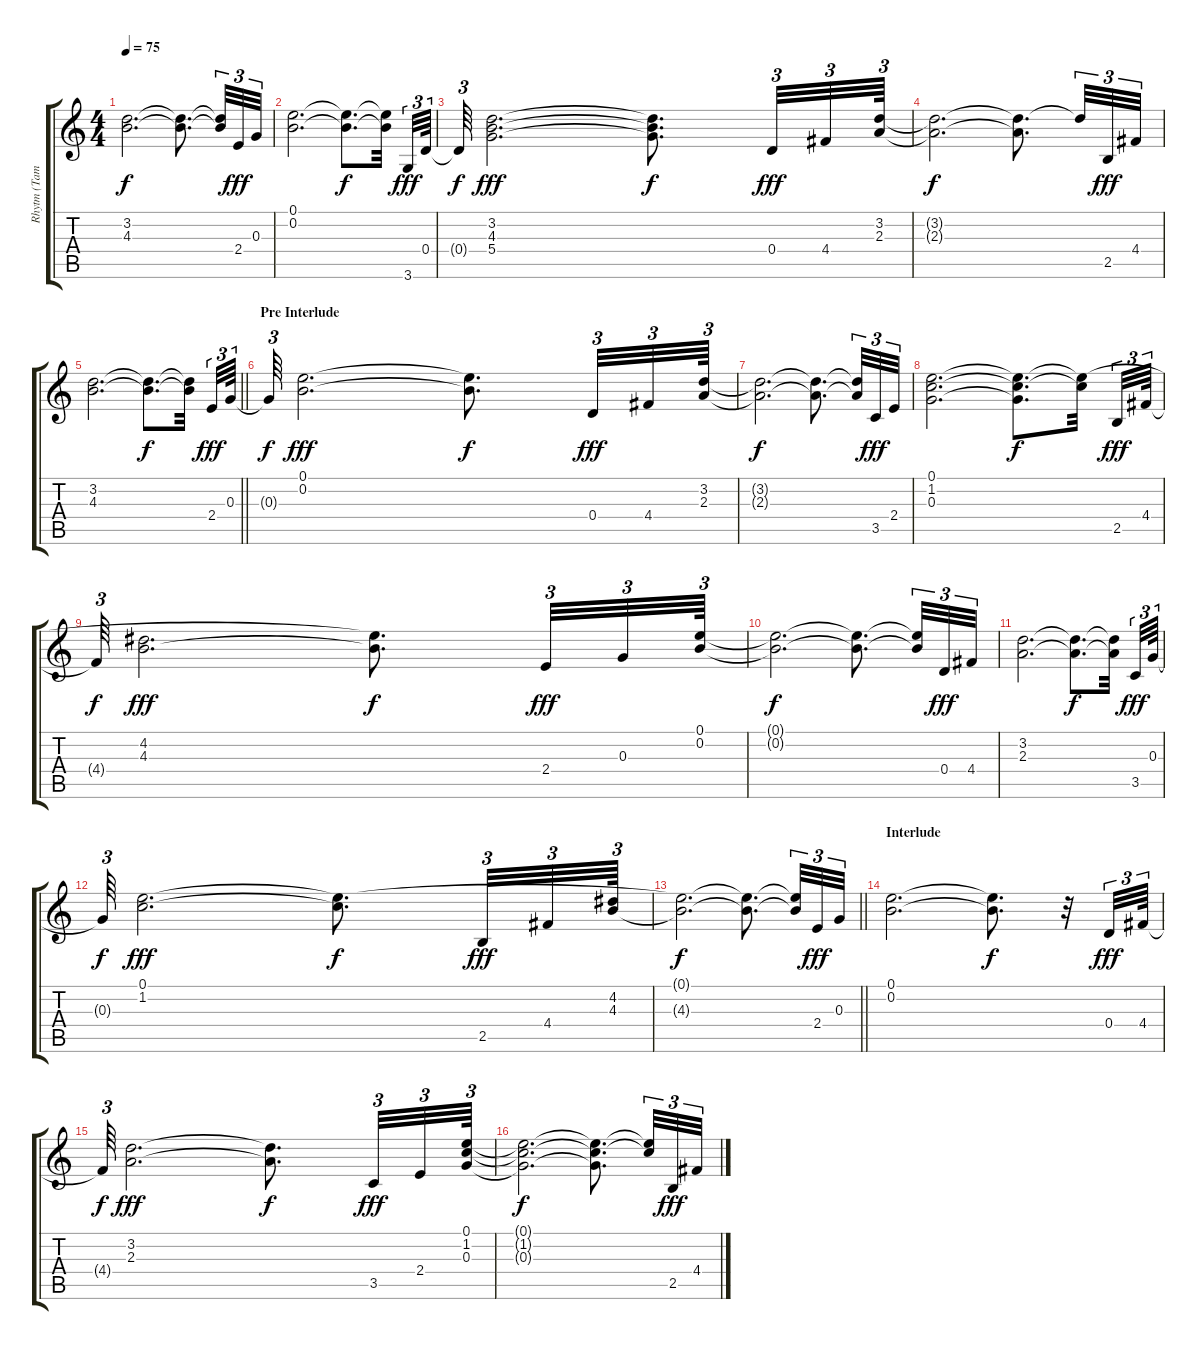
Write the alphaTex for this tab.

\track ("Rhytm (Tama)" "Rhytm (Tam") {instrument electricguitarclean}
\staff {score tabs}
\tuning (E4 B3 G3 D3 A2 E2) {hide}
\ts (4 4)
\tempo 75
\clef g2
\ks c
(3.2{t} 4.3{t}).2{d dy f} (3.2{t} 4.3{t}).8{d} (3.2{t} 4.3{t}).32{tu (3 2)} 2.4.32{tu (3 2) dy fff} 0.3.32{tu (3 2)} |
(0.1 0.2).2{d} (0.1{t} 0.2{t}).8{d dy f} (0.1{t} 0.2{t}).32{beam splitsecondary} 3.6.32{tu (3 2) dy fff} 0.4.64{tu (3 2)} |
0.4{t}.64{tu (3 2) dy f} (3.2 4.3 5.4).2{d dy fff} (3.2{t} 4.3{t} 5.4{t}).8{d dy f} 0.4.32{tu (3 2) dy fff} 4.4.32{tu (3 2)} (3.2 2.3).64{tu (3 2)} |
(3.2{t} 2.3{t}).2{d dy f} (3.2{t} 2.3{t}).8{d} 3.2{t}.32{tu (3 2)} 2.5.32{tu (3 2) dy fff} 4.4.32{tu (3 2)} |
\barLineRight lightlight
(3.2 4.3).2{d} (3.2{t} 4.3{t}).8{d dy f} (3.2{t} 4.3{t}).32{beam splitsecondary} 2.4.32{tu (3 2) dy fff} 0.3.64{tu (3 2)} |
\section ("" "Pre Interlude")
0.3{t}.64{tu (3 2) dy f} (0.1 0.2).2{d dy fff} (0.1{t} 0.2{t}).8{d dy f} 0.4.32{tu (3 2) dy fff} 4.4.32{tu (3 2)} (3.2 2.3).64{tu (3 2)} |
(3.2{t} 2.3{t}).2{d dy f} (3.2{t} 2.3{t}).8{d} (3.2{t} 2.3{t}).32{tu (3 2)} 3.5.32{tu (3 2) dy fff} 2.4.32{tu (3 2)} |
(0.1 1.2 0.3).2{d} (0.1{t} 1.2{t} 0.3{t}).8{d dy f} (0.1{t} 1.2{t}).32{beam splitsecondary} 2.5.32{tu (3 2) dy fff} 4.4.64{tu (3 2)} |
4.4{t}.64{tu (3 2) dy f} (4.2 4.3).2{d dy fff} (0.1{t} 4.3{t}).8{d dy f} 2.4.32{tu (3 2) dy fff} 0.3.32{tu (3 2)} (0.1 0.2).64{tu (3 2)} |
(0.1{t} 0.2{t}).2{d dy f} (0.1{t} 0.2{t}).8{d} (0.1{t} 0.2{t}).32{tu (3 2)} 0.4.32{tu (3 2) dy fff} 4.4.32{tu (3 2)} |
(3.2 2.3).2{d} (3.2{t} 2.3{t}).8{d dy f} (3.2{t} 2.3{t}).32{beam splitsecondary} 3.5.32{tu (3 2) dy fff} 0.3.64{tu (3 2)} |
0.3{t}.64{tu (3 2) dy f} (0.1 1.2).2{d dy fff} (0.1{t} 1.2{t}).8{d dy f} 2.5.32{tu (3 2) dy fff} 4.4.32{tu (3 2)} (4.2 4.3).64{tu (3 2)} |
\barLineRight lightlight
(0.1{t} 4.3{t}).2{d dy f} (0.1{t} 4.3{t}).8{d} (0.1{t} 4.3{t}).32{tu (3 2)} 2.4.32{tu (3 2) dy fff} 0.3.32{tu (3 2)} |
\section ("" "Interlude")
(0.1 0.2).2{d} (0.1{t} 0.2{t}).8{d dy f} r.32 0.4.32{tu (3 2) dy fff} 4.4.64{tu (3 2)} |
4.4{t}.64{tu (3 2) dy f} (3.2 2.3).2{d dy fff} (3.2{t} 2.3{t}).8{d dy f} 3.5.32{tu (3 2) dy fff} 2.4.32{tu (3 2)} (0.1 1.2 0.3).64{tu (3 2)} |
(0.1{t} 1.2{t} 0.3{t}).2{d dy f} (0.1{t} 1.2{t} 0.3{t}).8{d} (0.1{t} 1.2{t}).32{tu (3 2)} 2.5.32{tu (3 2) dy fff} 4.4.32{tu (3 2)}
